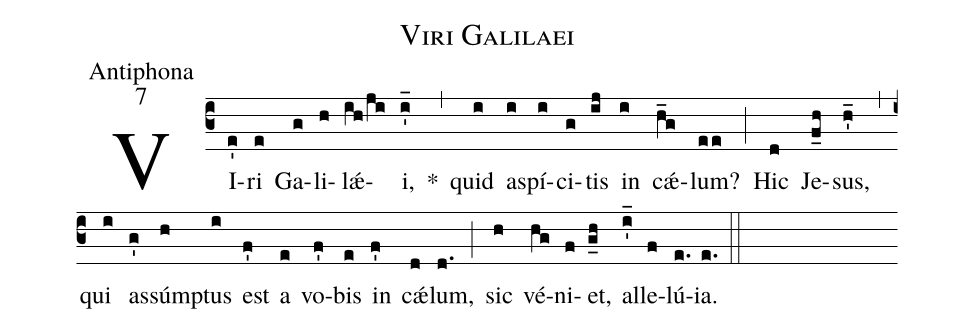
name:Viri Galilaei;
office-part:Antiphona;
mode:7;
%%
(c3) VI(e')ri(e) Ga(g)li(h)l<sp>'æ</sp>(ih/ji)i,(i'_) *(,) quid(i) a(i)spí(i)ci(g)tis(ij) in(i) c<sp>'æ</sp>(h_g)lum?(ee) (;) Hic(d) Je(f_h)sus,(h'_) (,) qui(i) as(g')súm(h)ptus(i) est(f') a(e) vo(f')bis(e) in(f') c<sp>'æ</sp>(d)lum,(d.) (;) sic(h) vé(hg)ni(f)et,(g_h) al(i'_)le(f)lú(e.)ia.(e.) (::)
